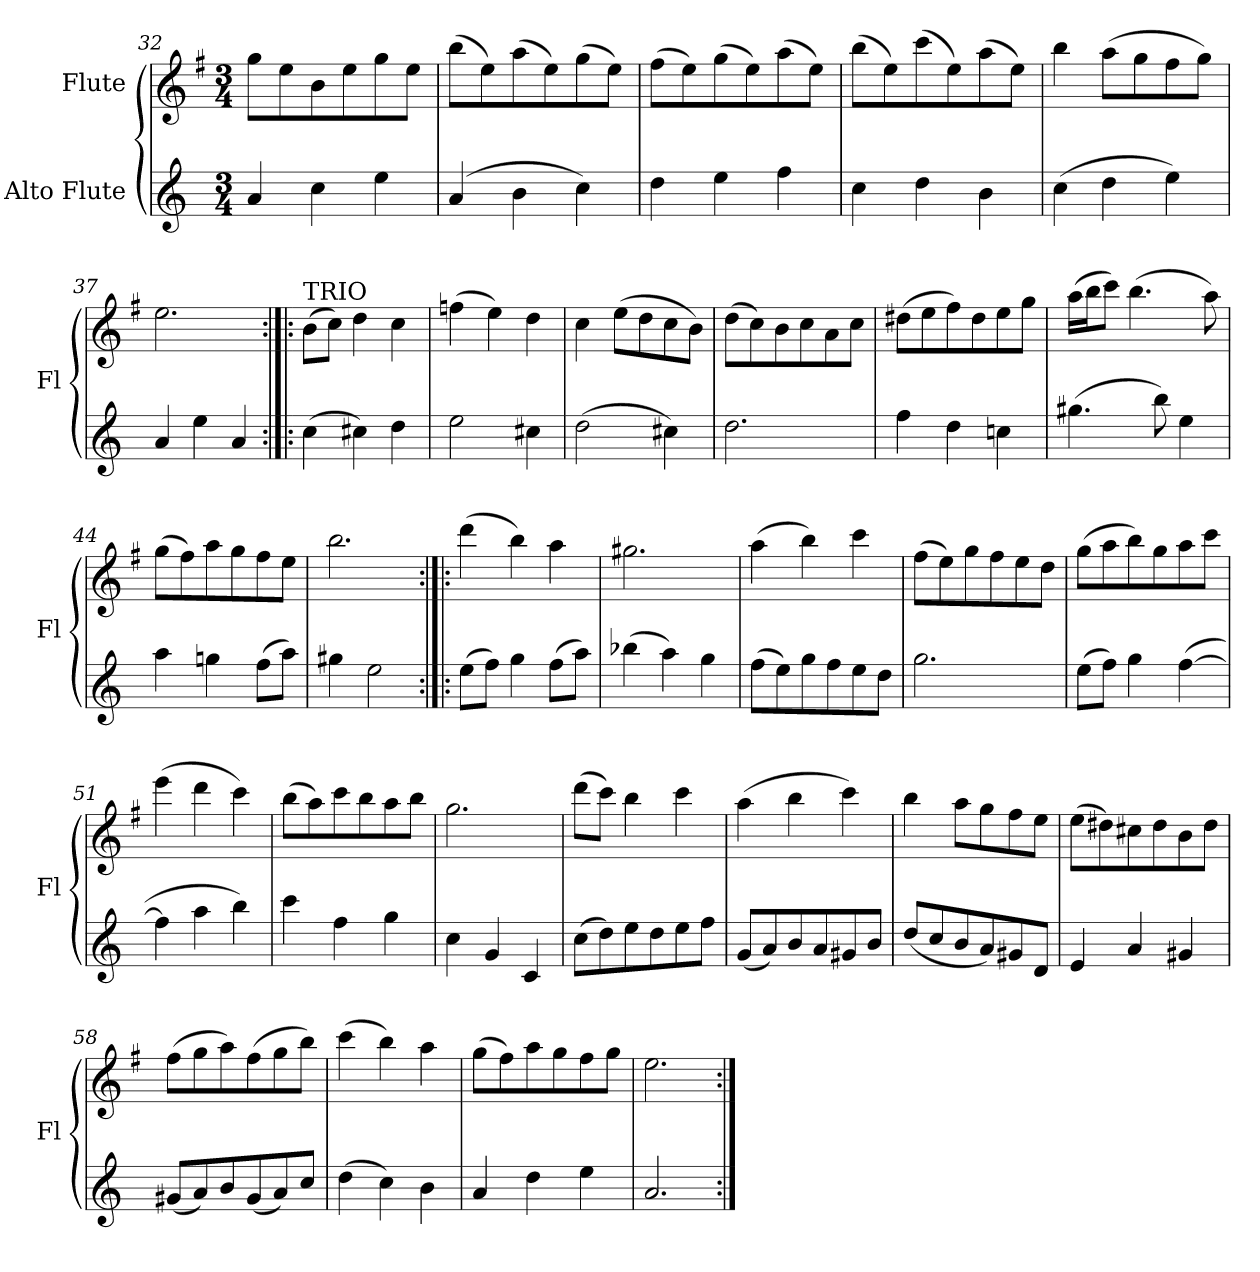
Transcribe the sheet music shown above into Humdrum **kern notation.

**kern	**kern
*part2	*part1
*staff2	*staff1
*I"Alto Flute	*I"Flute
*I'Fl	*I'Fl
*clefG2	*clefG2
*ITrd3c5	*
*k[f#]	*k[f#]
*	*G:
*M3/4	*M3/4
=32	=32
4e/	8gg\L
.	8ee\
4g\	8b\
.	8ee\
4b\	8gg\
.	8ee\J
=33	=33
(>4e/	(>8bb\L
.	8ee\)
4f#\	(>8aa\
.	8ee\)
4g\)	(>8gg\
.	8ee\J)
=34	=34
4a\	(>8ff#\L
.	8ee\)
4b\	(>8gg\
.	8ee\)
4cc\	(>8aa\
.	8ee\J)
=35	=35
4g\	(>8bb\L
.	8ee\)
4a\	(>8ccc\
.	8ee\)
4f#\	(>8aa\
.	8ee\J)
!!LO:LB:g=z
=36	=36
(>4g\	4bb\
4a\	(>8aa\L
.	8gg\
4b\)	8ff#\
.	8gg\J)
=37	=37
4e/	2.ee\
4b\	.
4e/	.
=38:|!|:	=38:|!|:
!	!LO:TX:a:t=TRIO
(>4g\	(>8b\L
.	8cc\J)
4g#X\)	4dd\
4a\	4cc\
=39	=39
2b\	(>4ffn\
.	4ee\)
4g#X\	4dd\
!!LO:LB:g=z
=40	=40
(>2a\	4cc\
.	(>8ee\L
.	8dd\
4g#X\)	8cc\
.	8b\J)
=41	=41
2.a\	(>8dd\L
.	8cc\)
.	8b\
.	8cc\
.	8a\
.	8cc\J
=42	=42
4cc\	(>8dd#X\L
.	8ee\
4a\	8ff#\)
.	8dd#\
4gn\	8ee\
.	8gg\J
=43	=43
(>4.dd#X\	(>16aa\LL
.	16bb\J
.	8ccc\J)
.	(>4.bb\
8ff#\)	.
4b\	.
.	8aa\)
!!LO:PB:g=z
=44	=44
4ee\	(>8gg\L
.	8ff#\)
4ddn\	8aa\
.	8gg\
(>8cc\L	8ff#\
8ee\J)	8ee\J
=45	=45
4dd#X\	2.bb\
2b\	.
=46:|!|:	=46:|!|:
(>8b\L	(>4ddd\
8cc\J)	.
4dd\	4bb\)
(>8cc\L	4aa\
8ee\J)	.
=47	=47
(>4ffn\	2.gg#X\
4ee\)	.
4dd\	.
=48	=48
(>8cc\L	(>4aa\
8b\)	.
8dd\	4bb\)
8cc\	.
8b\	4ccc\
8a\J	.
=49	=49
2.dd\	(>8ff#\L
.	8ee\)
.	8gg\
.	8ff#\
.	8ee\
.	8dd\J
!!LO:LB:g=z
=50	=50
(>8b\L	(>8gg\L
8cc\J)	8aa\
4dd\	8bb\)
.	8gg\
(>[4cc\	8aa\
.	8ccc\J
=51	=51
4cc\]	(>4eee\
4ee\	4ddd\
4ff#\)	4ccc\)
=52	=52
4gg\	(>8bb\L
.	8aa\)
4cc\	8ccc\
.	8bb\
4dd\	8aa\
.	8bb\J
=53	=53
4g\	2.gg\
4d/	.
4G/	.
=54	=54
(>8g\L	(>8ddd\L
8a\)	8ccc\J)
8b\	4bb\
8a\	.
8b\	4ccc\
8cc\J	.
=55	=55
(<8d/L	(>4aa\
8e/)	.
8f#/	4bb\
8e/	.
8d#X/	4ccc\)
8f#/J	.
=56	=56
(<8a/L	4bb\
8g/	.
8f#/	8aa\L
8e/)	8gg\
8d#X/	8ff#\
8A/J	8ee\J
!!LO:LB:g=z
=57	=57
4B/	(>8ee\L
.	8dd#X\)
4e/	8cc#X\
.	8dd#\
4d#X/	8b\
.	8dd#\J
=58	=58
(<8d#X/L	(>8ff#\L
8e/)	8gg\
8f#/	8aa\)
(<8d#/	(>8ff#\
8e/)	8gg\
8g/J	8bb\J)
=59	=59
(>4a\	(>4ccc\
4g\)	4bb\)
4f#\	4aa\
=60	=60
4e/	(>8gg\L
.	8ff#\)
4a\	8aa\
.	8gg\
4b\	8ff#\
.	8gg\J
=61	=61
2.e/	2.ee\
=:|!	=:|!
*-	*-
